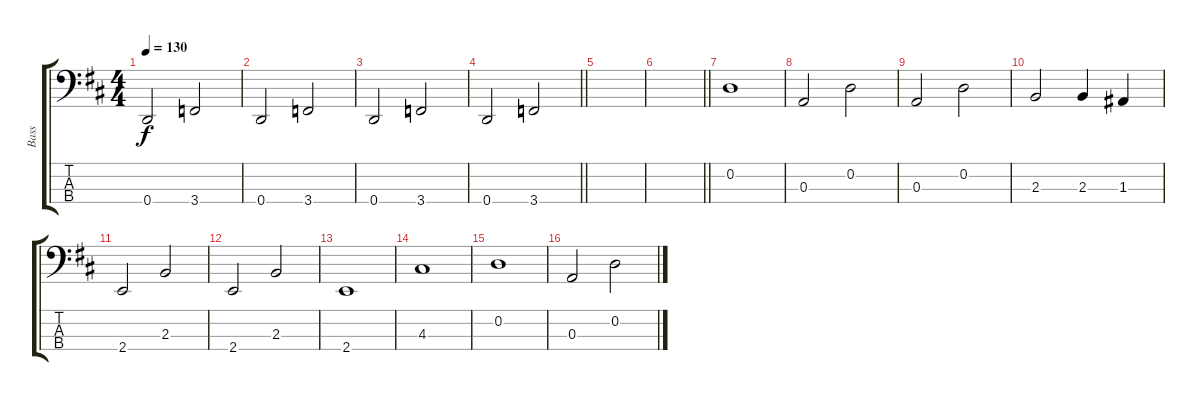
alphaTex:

\track ("Bass" "Bass") {instrument electricbassfinger}
\staff {score tabs}
\tuning (G2 D2 A1 D1) {hide}
\ts (4 4)
\tempo 130
\clef f4
\ks d
0.4.2{dy f} 3.4.2 |
0.4.2 3.4.2 |
0.4.2 3.4.2 |
\barLineRight lightlight
0.4.2 3.4.2 |
|
\barLineRight lightlight
|
0.2.1 |
0.3.2 0.2.2 |
0.3.2 0.2.2 |
2.3.2 2.3.4 1.3.4 |
2.4.2 2.3.2 |
2.4.2 2.3.2 |
2.4.1 |
4.3.1 |
0.2.1 |
0.3.2 0.2.2
